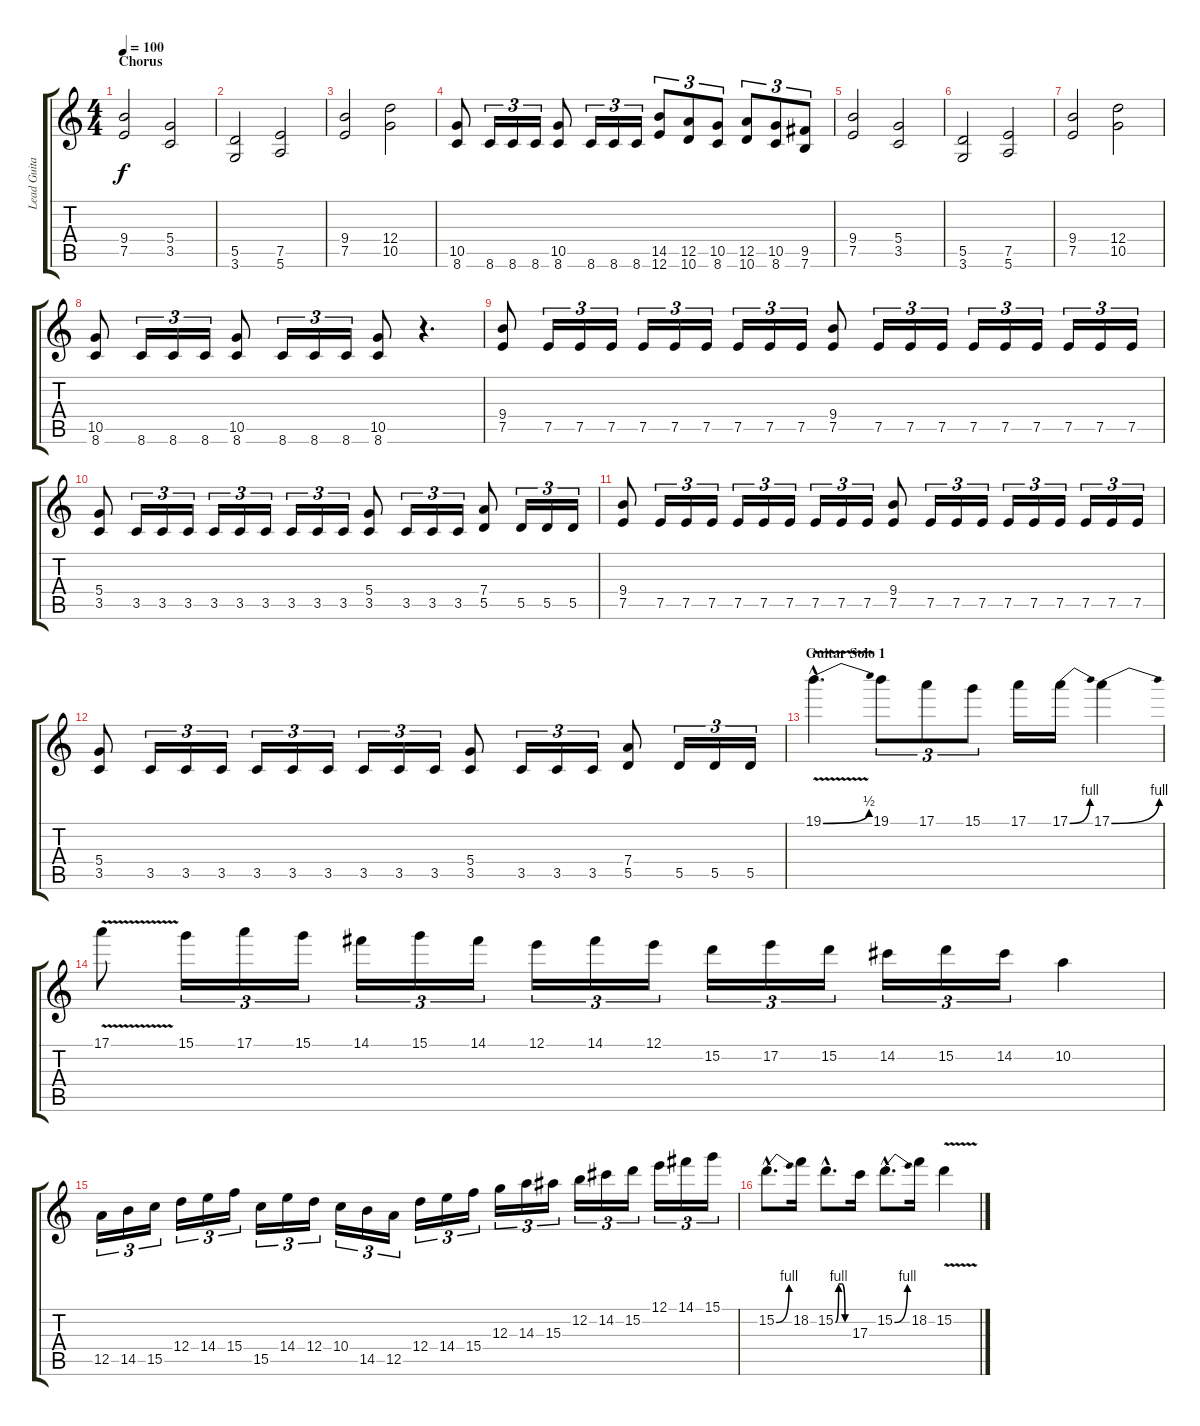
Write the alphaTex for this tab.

\track ("Lead Guitar" "Lead Guita") {instrument distortionguitar}
\staff {score tabs}
\tuning (E4 B3 G3 D3 A2 E2) {hide}
\ts (4 4)
\section ("" "Chorus")
\tempo 100
\clef g2
\ks c
(9.4 7.5).2{dy f} (5.4 3.5).2 |
(5.5 3.6).2 (7.5 5.6).2 |
(9.4 7.5).2 (12.4 10.5).2 |
(10.5 8.6).8 8.6.16{tu (3 2)} 8.6.16{tu (3 2)} 8.6.16{tu (3 2)} (10.5 8.6).8 8.6.16{tu (3 2)} 8.6.16{tu (3 2)} 8.6.16{tu (3 2)} (14.5 12.6).8{tu (3 2)} (12.5 10.6).8{tu (3 2)} (10.5 8.6).8{tu (3 2)} (12.5 10.6).8{tu (3 2)} (10.5 8.6).8{tu (3 2)} (9.5 7.6).8{tu (3 2)} |
(9.4 7.5).2 (5.4 3.5).2 |
(5.5 3.6).2 (7.5 5.6).2 |
(9.4 7.5).2 (12.4 10.5).2 |
(10.5 8.6).8 8.6.16{tu (3 2)} 8.6.16{tu (3 2)} 8.6.16{tu (3 2)} (10.5 8.6).8 8.6.16{tu (3 2)} 8.6.16{tu (3 2)} 8.6.16{tu (3 2)} (10.5 8.6).8 r.4{d} |
(9.4 7.5).8 7.5.16{tu (3 2)} 7.5.16{tu (3 2)} 7.5.16{tu (3 2)} 7.5.16{tu (3 2)} 7.5.16{tu (3 2)} 7.5.16{tu (3 2)} 7.5.16{tu (3 2)} 7.5.16{tu (3 2)} 7.5.16{tu (3 2)} (9.4 7.5).8 7.5.16{tu (3 2)} 7.5.16{tu (3 2)} 7.5.16{tu (3 2)} 7.5.16{tu (3 2)} 7.5.16{tu (3 2)} 7.5.16{tu (3 2)} 7.5.16{tu (3 2)} 7.5.16{tu (3 2)} 7.5.16{tu (3 2)} |
(5.4 3.5).8 3.5.16{tu (3 2)} 3.5.16{tu (3 2)} 3.5.16{tu (3 2)} 3.5.16{tu (3 2)} 3.5.16{tu (3 2)} 3.5.16{tu (3 2)} 3.5.16{tu (3 2)} 3.5.16{tu (3 2)} 3.5.16{tu (3 2)} (5.4 3.5).8 3.5.16{tu (3 2)} 3.5.16{tu (3 2)} 3.5.16{tu (3 2)} (7.4 5.5).8 5.5.16{tu (3 2)} 5.5.16{tu (3 2)} 5.5.16{tu (3 2)} |
(9.4 7.5).8 7.5.16{tu (3 2)} 7.5.16{tu (3 2)} 7.5.16{tu (3 2)} 7.5.16{tu (3 2)} 7.5.16{tu (3 2)} 7.5.16{tu (3 2)} 7.5.16{tu (3 2)} 7.5.16{tu (3 2)} 7.5.16{tu (3 2)} (9.4 7.5).8 7.5.16{tu (3 2)} 7.5.16{tu (3 2)} 7.5.16{tu (3 2)} 7.5.16{tu (3 2)} 7.5.16{tu (3 2)} 7.5.16{tu (3 2)} 7.5.16{tu (3 2)} 7.5.16{tu (3 2)} 7.5.16{tu (3 2)} |
(5.4 3.5).8 3.5.16{tu (3 2)} 3.5.16{tu (3 2)} 3.5.16{tu (3 2)} 3.5.16{tu (3 2)} 3.5.16{tu (3 2)} 3.5.16{tu (3 2)} 3.5.16{tu (3 2)} 3.5.16{tu (3 2)} 3.5.16{tu (3 2)} (5.4 3.5).8 3.5.16{tu (3 2)} 3.5.16{tu (3 2)} 3.5.16{tu (3 2)} (7.4 5.5).8 5.5.16{tu (3 2)} 5.5.16{tu (3 2)} 5.5.16{tu (3 2)} |
\section ("" "Guitar Solo 1")
19.1{be (bend 0 0 60 2) v hac}.4{d} 19.1.8{tu (3 2)} 17.1.8{tu (3 2)} 15.1.8{tu (3 2)} 17.1.16 17.1{be (bend 0 0 60 4)}.16 17.1{be (bend 0 0 60 4)}.4 |
17.1{v}.8 15.1.16{tu (3 2)} 17.1.16{tu (3 2)} 15.1.16{tu (3 2)} 14.1.16{tu (3 2)} 15.1.16{tu (3 2)} 14.1.16{tu (3 2)} 12.1.16{tu (3 2)} 14.1.16{tu (3 2)} 12.1.16{tu (3 2)} 15.2.16{tu (3 2)} 17.2.16{tu (3 2)} 15.2.16{tu (3 2)} 14.2.16{tu (3 2)} 15.2.16{tu (3 2)} 14.2.16{tu (3 2)} 10.2.4 |
12.5.16{tu (3 2)} 14.5.16{tu (3 2)} 15.5.16{tu (3 2)} 12.4.16{tu (3 2)} 14.4.16{tu (3 2)} 15.4.16{tu (3 2)} 15.5.16{tu (3 2)} 14.4.16{tu (3 2)} 12.4.16{tu (3 2)} 10.4.16{tu (3 2)} 14.5.16{tu (3 2)} 12.5.16{tu (3 2)} 12.4.16{tu (3 2)} 14.4.16{tu (3 2)} 15.4.16{tu (3 2)} 12.3.16{tu (3 2)} 14.3.16{tu (3 2)} 15.3.16{tu (3 2)} 12.2.16{tu (3 2)} 14.2.16{tu (3 2)} 15.2.16{tu (3 2)} 12.1.16{tu (3 2)} 14.1.16{tu (3 2)} 15.1.16{tu (3 2)} |
15.2{be (bend 0 0 60 4) hac}.8{d} 18.2.16 15.2{be (custom 0 0 15 4 30 4 45 0 60 0) hac}.8{d} 17.3.16 15.2{be (bend 0 0 60 4) hac}.8{d} 18.2.16 15.2{v}.4
